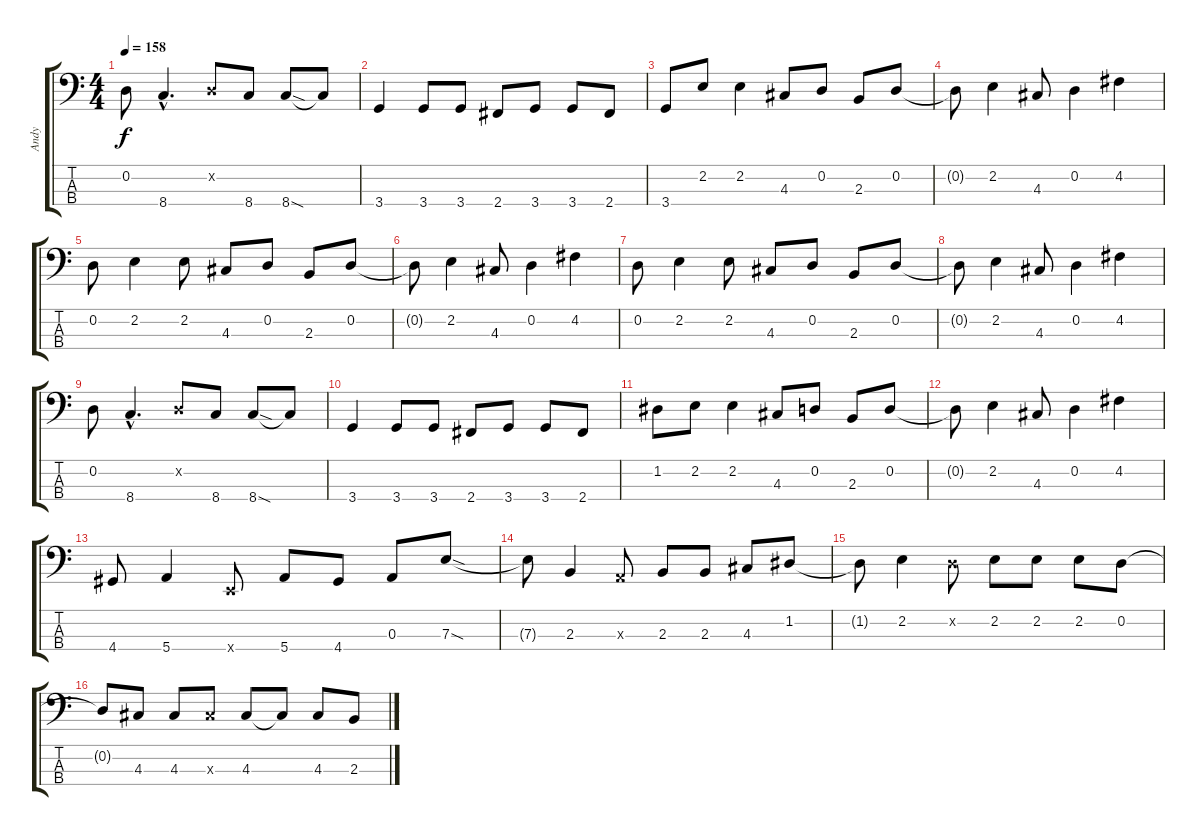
\track ("Andy" "Andy") {instrument electricbassfinger}
\staff {score tabs}
\tuning (G3 D2 A1 E1) {hide}
\ts (4 4)
\tempo 158
\clef f4
\ks c
0.2.8{dy f} 8.4{hac}.4{d} 0.2{x}.8 8.4.8 8.4{sod}.8 8.4{t}.8 |
3.4.4 3.4.8 3.4.8 2.4.8 3.4.8 3.4.8 2.4.8 |
3.4.8 2.2.8 2.2.4 4.3.8 0.2.8 2.3.8 0.2.8 |
0.2{t}.8 2.2.4 4.3.8 0.2.4 4.2.4 |
0.2.8 2.2.4 2.2.8 4.3.8 0.2.8 2.3.8 0.2.8 |
0.2{t}.8 2.2.4 4.3.8 0.2.4 4.2.4 |
0.2.8 2.2.4 2.2.8 4.3.8 0.2.8 2.3.8 0.2.8 |
0.2{t}.8 2.2.4 4.3.8 0.2.4 4.2.4 |
0.2.8 8.4{hac}.4{d} 0.2{x}.8 8.4.8 8.4{sod}.8 8.4{t}.8 |
3.4.4 3.4.8 3.4.8 2.4.8 3.4.8 3.4.8 2.4.8 |
1.2.8 2.2.8 2.2.4 4.3.8 0.2.8 2.3.8 0.2.8 |
0.2{t}.8 2.2.4 4.3.8 0.2.4 4.2.4 |
4.4.8 5.4.4 0.4{x}.8 5.4.8 4.4.8 0.3.8 7.3{sod}.8 |
7.3{t}.8 2.3.4 0.3{x}.8 2.3.8 2.3.8 4.3.8 1.2.8 |
1.2{t}.8 2.2.4 0.2{x}.8 2.2.8 2.2.8 2.2.8 0.2.8 |
0.2{t}.8 4.3.8 4.3.8 4.3{x}.8 4.3.8 4.3{t}.8 4.3.8 2.3.8
